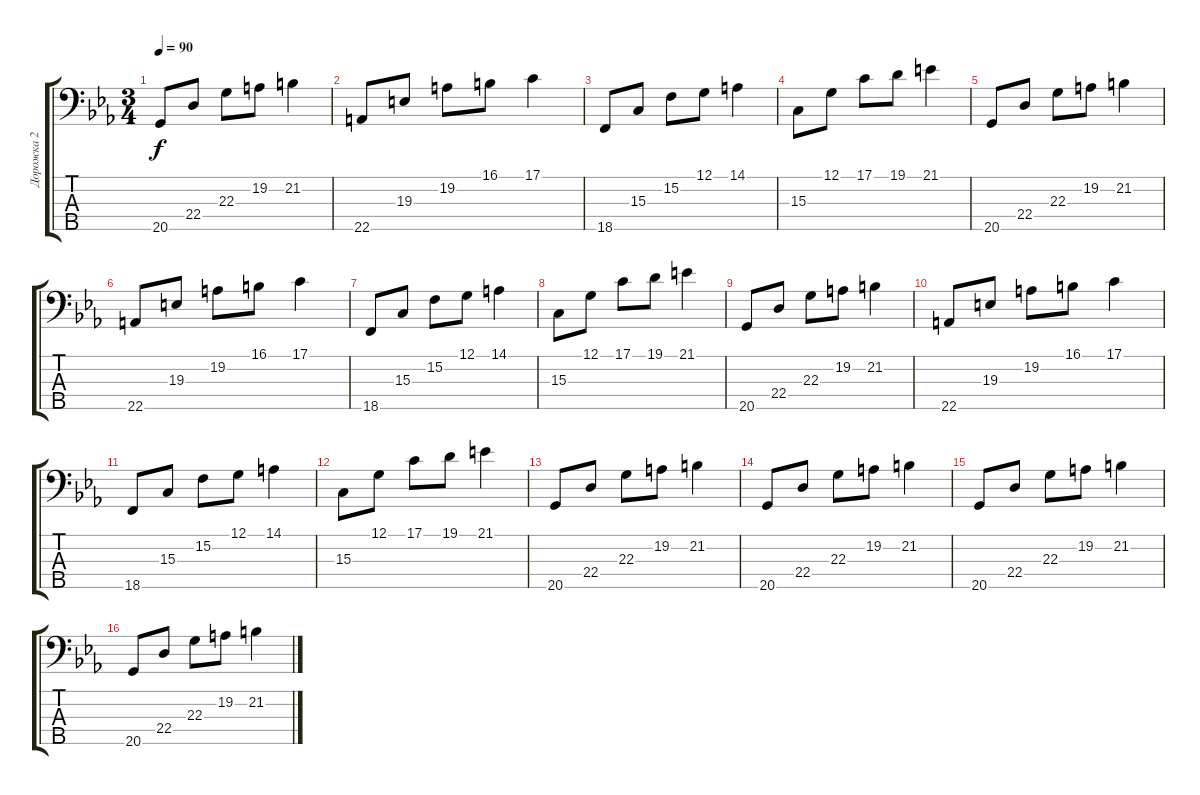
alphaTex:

\track ("Дорожка 2" "Дорожка 2") {instrument acousticgrandpiano}
\staff {score tabs}
\tuning (G2 D2 A1 E1 B0) {hide}
\ts (3 4)
\tempo 90
\clef f4
\ks cminor
20.5.8{dy f} 22.4.8 22.3.8 19.2.8 21.2.4 |
22.5.8 19.3.8 19.2.8 16.1.8 17.1.4 |
18.5.8 15.3.8 15.2.8 12.1.8 14.1.4 |
15.3.8 12.1.8 17.1.8 19.1.8 21.1.4 |
20.5.8 22.4.8 22.3.8 19.2.8 21.2.4 |
22.5.8 19.3.8 19.2.8 16.1.8 17.1.4 |
18.5.8 15.3.8 15.2.8 12.1.8 14.1.4 |
15.3.8 12.1.8 17.1.8 19.1.8 21.1.4 |
20.5.8 22.4.8 22.3.8 19.2.8 21.2.4 |
22.5.8 19.3.8 19.2.8 16.1.8 17.1.4 |
18.5.8 15.3.8 15.2.8 12.1.8 14.1.4 |
15.3.8 12.1.8 17.1.8 19.1.8 21.1.4 |
20.5.8 22.4.8 22.3.8 19.2.8 21.2.4 |
20.5.8 22.4.8 22.3.8 19.2.8 21.2.4 |
20.5.8 22.4.8 22.3.8 19.2.8 21.2.4 |
20.5.8 22.4.8 22.3.8 19.2.8 21.2.4
